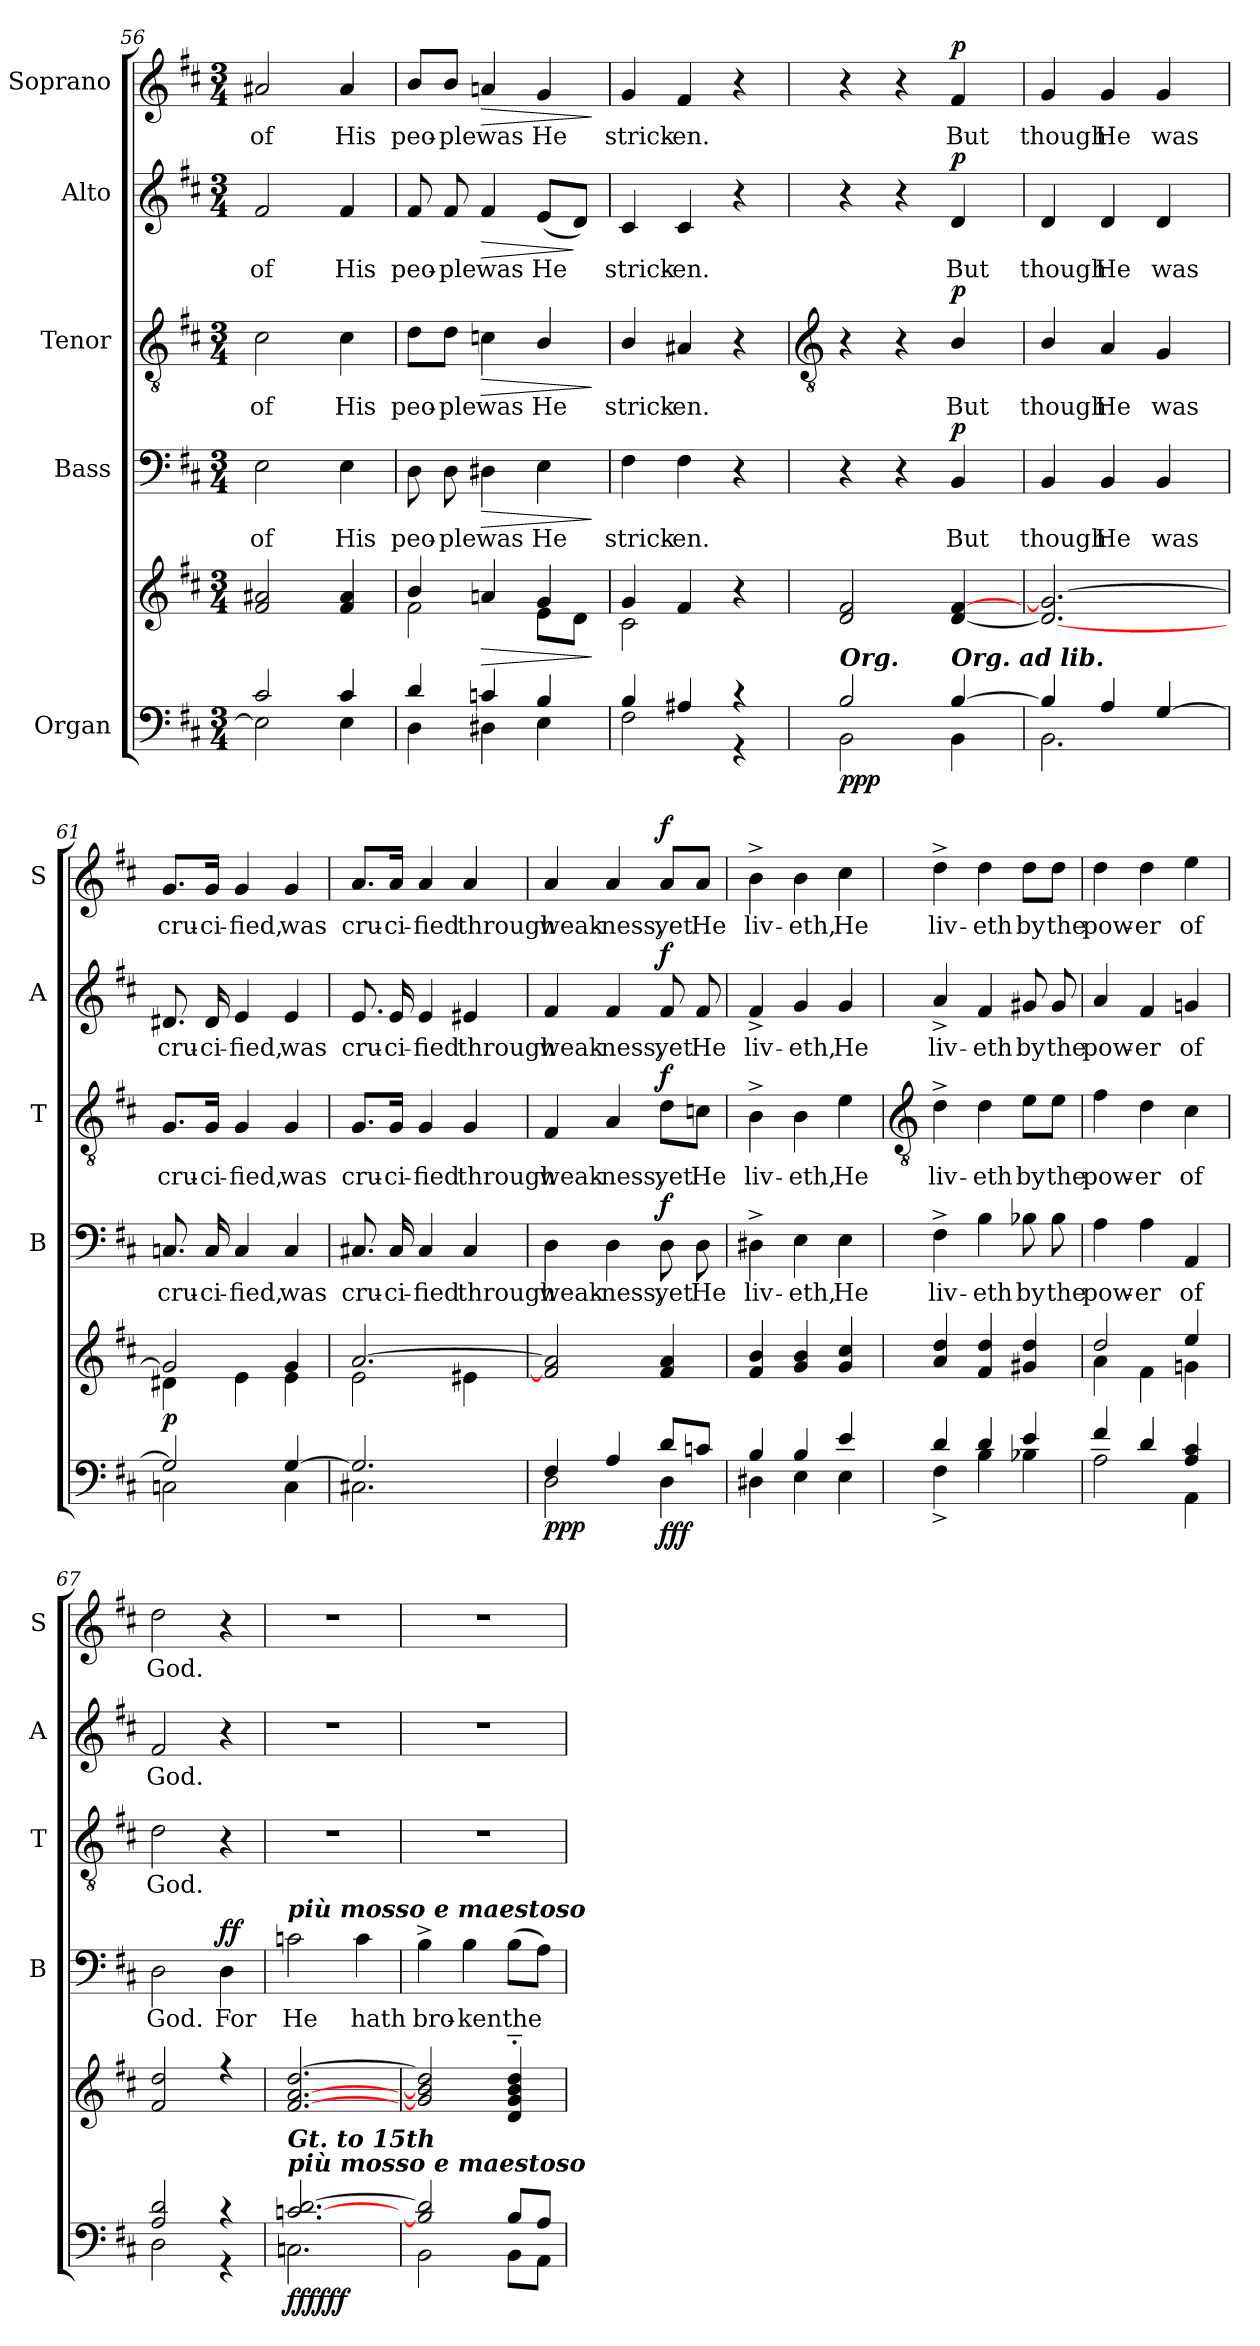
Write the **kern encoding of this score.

**kern	**kern	**dynam	**kern	**text	**dynam	**kern	**text	**dynam	**kern	**text	**dynam	**kern	**text	**dynam
*part5	*part5	*part5	*part4	*part4	*part4	*part3	*part3	*part3	*part2	*part2	*part2	*part1	*part1	*part1
*staff6	*staff5	*staff5/6	*staff4	*staff4	*staff4	*staff3	*staff3	*staff3	*staff2	*staff2	*staff2	*staff1	*staff1	*staff1
*I"Organ	*	*	*I"Bass	*	*	*I"Tenor	*	*	*I"Alto	*	*	*I"Soprano	*	*
*	*	*	*I'B	*	*	*I'T	*	*	*I'A	*	*	*I'S	*	*
*clefF4	*clefG2	*	*clefF4	*	*	*clefGv2	*	*	*clefG2	*	*	*clefG2	*	*
*k[f#c#]	*k[f#c#]	*	*k[f#c#]	*	*	*k[f#c#]	*	*	*k[f#c#]	*	*	*k[f#c#]	*	*
*D:	*D:	*	*D:	*	*	*D:	*	*	*D:	*	*	*D:	*	*
*M3/4	*M3/4	*	*M3/4	*	*	*M3/4	*	*	*M3/4	*	*	*M3/4	*	*
=56	=56	=56	=56	=56	=56	=56	=56	=56	=56	=56	=56	=56	=56	=56
*^	*^	*	*	*	*	*	*	*	*	*	*	*	*	*
!	!	!	!	!	!	!LO:LY:b	!	!	!LO:LY:b	!	!	!LO:LY:b	!	!	!LO:LY:b	!
2c#/	2E\]	2f#/ 2a#X/	2.ryy	.	2E	of	.	2c#	of	.	2f#	of	.	2a#X	of	.
!	!	!	!	!	!	!LO:LY:b	!	!	!LO:LY:b	!	!	!LO:LY:b	!	!	!LO:LY:b	!
4c#/	4E\	4f#/ 4a#/	.	.	4E	His	.	4c#	His	.	4f#	His	.	4a#	His	.
=57	=57	=57	=57	=57	=57	=57	=57	=57	=57	=57	=57	=57	=57	=57	=57	=57
!	!	!	!	!	!	!LO:LY:b	!	!	!LO:LY:b	!	!	!LO:LY:b	!	!	!LO:LY:b	!
4d/	4D\	4b/	2f#\	.	8D\	peo-	.	8d\L	peo-	.	8f#/	peo-	.	8b/L	peo-	.
!	!	!	!	!	!	!LO:LY:b	!	!	!LO:LY:b	!	!	!LO:LY:b	!	!	!LO:LY:b	!
.	.	.	.	.	8D\	-ple	.	8d\J	-ple	.	8f#/	-ple	.	8b/J	-ple	.
!	!	!	!	!LO:HP:b	!	!LO:LY:b	!LO:HP:b	!	!LO:LY:b	!LO:HP:b	!	!LO:LY:b	!LO:HP:b	!	!LO:LY:b	!LO:HP:b
4cn/	4D#X\	4an/	.	>	4D#X	was	>	4cn	was	>	4f#	was	>	4an	was	>
!	!	!	!	!	!	!LO:LY:b	!	!	!LO:LY:b	!	!	!LO:LY:b	!	!	!LO:LY:b	!
4B/	4E\	4g/	8e\L	.	4E	He	.	4B/	He	.	(<8eL	He	.	4g	He	.
.	.	.	8d\J	.	.	.	.	.	.	.	8dJ)	.	]	.	.	.
*v	*v	*	*	*	*	*	*	*	*	*	*	*	*	*	*	*
*	*v	*v	*	*	*	*	*	*	*	*	*	*	*	*	*
.	.	]	.	.	]	.	.	]	.	.	.	.	.	]
=58	=58	=58	=58	=58	=58	=58	=58	=58	=58	=58	=58	=58	=58	=58
*^	*^	*	*	*	*	*	*	*	*	*	*	*	*	*
!	!	!	!	!	!	!LO:LY:b	!	!	!LO:LY:b	!	!	!LO:LY:b	!	!	!LO:LY:b	!
4B/	2F#\	4g/	2c#\	.	4F#	strick-	.	4B/	strick-	.	4c#	strick-	.	4g	strick-	.
!	!	!	!	!	!	!LO:LY:b	!	!	!LO:LY:b	!	!	!LO:LY:b	!	!	!LO:LY:b	!
4A#X/	.	4f#/	.	.	4F#	-en.	.	4A#X	-en.	.	4c#	-en.	.	4f#	-en.	.
4r	4r	4r	4ryy	.	4r	.	.	4r	.	.	4r	.	.	4r	.	.
!!LO:LB:g=z
=59	=59	=59	=59	=59	=59	=59	=59	=59	=59	=59	=59	=59	=59	=59	=59	=59
*	*	*	*	*	*	*	*	*clefGv2	*	*	*	*	*	*	*	*
!LO:TX:a:Bi:t=Org.	!	!	!	!	!	!	!	!	!	!	!	!	!	!	!	!
!	!	!	!	!LO:DY:b=2	!	!	!	!	!	!	!	!	!	!	!	!
!	!	!	!	!LO:DY:n=1:b=2	!	!	!	!	!	!	!	!	!	!	!	!
!	!	!	!	!LO:DY:n=2:b	!	!	!	!	!	!	!	!	!	!	!	!
2B/	2BB\	2d/ 2f#/	2ryy	p p p	4r	.	.	4r	.	.	4r	.	.	4r	.	.
.	.	.	.	.	4r	.	.	4r	.	.	4r	.	.	4r	.	.
!LO:TX:a:Bi:t=Org. ad lib.	!	!	!	!	!	!	!	!	!	!	!	!	!	!	!	!
!	!	!	!	!	!	!LO:LY:b	!LO:DY:b	!	!LO:LY:b	!LO:DY:b	!	!LO:LY:b	!LO:DY:b	!	!LO:LY:b	!LO:DY:b
[4B/	4BB\	[4d/ [4f#/	8ryy	.	4BB	But	p	4B/	But	p	4d	But	p	4f#	But	p
.	.	.	8ryy	.	.	.	.	.	.	.	.	.	.	.	.	.
=60	=60	=60	=60	=60	=60	=60	=60	=60	=60	=60	=60	=60	=60	=60	=60	=60
!	!	!	!	!	!	!LO:LY:b	!	!	!LO:LY:b	!	!	!LO:LY:b	!	!	!LO:LY:b	!
4B/]	2.BB\	2.d/_ 2.g/_	2ryy	.	4BB	though	.	4B/	though	.	4d	though	.	4g	though	.
!	!	!	!	!	!	!LO:LY:b	!	!	!LO:LY:b	!	!	!LO:LY:b	!	!	!LO:LY:b	!
4A/	.	.	.	.	4BB	He	.	4A	He	.	4d	He	.	4g	He	.
!	!	!	!	!	!	!LO:LY:b	!	!	!LO:LY:b	!	!	!LO:LY:b	!	!	!LO:LY:b	!
[4G/	.	.	8ryy	.	4BB	was	.	4G	was	.	4d	was	.	4g	was	.
.	.	.	8ryy	.	.	.	.	.	.	.	.	.	.	.	.	.
=61	=61	=61	=61	=61	=61	=61	=61	=61	=61	=61	=61	=61	=61	=61	=61	=61
!	!	!	!	!LO:DY:b	!	!LO:LY:b	!	!	!LO:LY:b	!	!	!LO:LY:b	!	!	!LO:LY:b	!
2G/]	2Cn\	2g/]	4d#X\	p	8.Cn	cru-	.	8.G/L	cru-	.	8.d#X	cru-	.	8.g/L	cru-	.
!	!	!	!	!	!	!LO:LY:b	!	!	!LO:LY:b	!	!	!LO:LY:b	!	!	!LO:LY:b	!
.	.	.	.	.	16C	-ci-	.	16G/Jk	-ci-	.	16d#	-ci-	.	16g/Jk	-ci-	.
!	!	!	!	!	!	!LO:LY:b	!	!	!LO:LY:b	!	!	!LO:LY:b	!	!	!LO:LY:b	!
.	.	.	4e\	.	4C	-fied,	.	4G	-fied,	.	4e	-fied,	.	4g	-fied,	.
!	!	!	!	!	!	!LO:LY:b	!	!	!LO:LY:b	!	!	!LO:LY:b	!	!	!LO:LY:b	!
[4G/	4C\	4g/	4e\	.	4C	was	.	4G	was	.	4e	was	.	4g	was	.
=62	=62	=62	=62	=62	=62	=62	=62	=62	=62	=62	=62	=62	=62	=62	=62	=62
!	!	!	!	!	!	!LO:LY:b	!	!	!LO:LY:b	!	!	!LO:LY:b	!	!	!LO:LY:b	!
2.G/]	2.C#X\	[2.a/	2e\	.	8.C#X	cru-	.	8.G/L	cru-	.	8.e	cru-	.	8.a/L	cru-	.
!	!	!	!	!	!	!LO:LY:b	!	!	!LO:LY:b	!	!	!LO:LY:b	!	!	!LO:LY:b	!
.	.	.	.	.	16C#	-ci-	.	16G/Jk	-ci-	.	16e	-ci-	.	16a/Jk	-ci-	.
!	!	!	!	!	!	!LO:LY:b	!	!	!LO:LY:b	!	!	!LO:LY:b	!	!	!LO:LY:b	!
.	.	.	.	.	4C#	-fied	.	4G	-fied	.	4e	-fied	.	4a	-fied	.
!	!	!	!	!	!	!LO:LY:b	!	!	!LO:LY:b	!	!	!LO:LY:b	!	!	!LO:LY:b	!
.	.	.	4e#X\	.	4C#	through	.	4G	through	.	4e#X	through	.	4a	through	.
=63	=63	=63	=63	=63	=63	=63	=63	=63	=63	=63	=63	=63	=63	=63	=63	=63
!	!	!	!	!LO:DY:b=2	!	!LO:LY:b	!	!	!LO:LY:b	!	!	!LO:LY:b	!	!	!LO:LY:b	!
!	!	!	!	!LO:DY:n=1:b=2	!	!	!	!	!	!	!	!	!	!	!	!
!	!	!	!	!LO:DY:n=2:b	!	!	!	!	!	!	!	!	!	!	!	!
4F#/	2D\	2f#/] 2a/]	2.ryy	p p p	4D	weak-	.	4F#	weak-	.	4f#	weak-	.	4a	weak-	.
!	!	!	!	!	!	!LO:LY:b	!	!	!LO:LY:b	!	!	!LO:LY:b	!	!	!LO:LY:b	!
4A/	.	.	.	.	4D	-ness,	.	4A	-ness,	.	4f#	-ness,	.	4a	-ness,	.
!	!	!	!	!LO:DY:n=3:b=2	!	!LO:LY:b	!	!	!LO:LY:b	!	!	!LO:LY:b	!	!	!LO:LY:b	!
!	!	!	!	!LO:DY:n=4:b=2	!	!	!	!	!	!	!	!	!	!	!	!
!	!	!	!	!LO:DY:n=5:b	!	!	!LO:DY:b	!	!	!LO:DY:b	!	!	!LO:DY:b	!	!	!LO:DY:b
8d/L	4D\	4f#/ 4a/	.	f f f	8D	yet	f	8d\L	yet	f	8f#	yet	f	8a/L	yet	f
!	!	!	!	!	!	!LO:LY:b	!	!	!LO:LY:b	!	!	!LO:LY:b	!	!	!LO:LY:b	!
8cn/J	.	.	.	.	8D	He	.	8cn\J	He	.	8f#	He	.	8a/J	He	.
=64	=64	=64	=64	=64	=64	=64	=64	=64	=64	=64	=64	=64	=64	=64	=64	=64
!	!	!	!	!	!	!LO:LY:b	!	!	!LO:LY:b	!	!	!LO:LY:b	!	!	!LO:LY:b	!
4B/	4D#X\	4f#/ 4b/	2.ryy	.	4D#X^	liv-	.	4B^	liv-	.	4f#^	liv-	.	4b^	liv-	.
!	!	!	!	!	!	!LO:LY:b	!	!	!LO:LY:b	!	!	!LO:LY:b	!	!	!LO:LY:b	!
4B/	4E\	4g/ 4b/	.	.	4E	-eth,	.	4B	-eth,	.	4g	-eth,	.	4b	-eth,	.
!	!	!	!	!	!	!LO:LY:b	!	!	!LO:LY:b	!	!	!LO:LY:b	!	!	!LO:LY:b	!
4e/	4E\	4g/ 4cc#/	.	.	4E	He	.	4e	He	.	4g	He	.	4cc#	He	.
!!LO:LB:g=z
=65	=65	=65	=65	=65	=65	=65	=65	=65	=65	=65	=65	=65	=65	=65	=65	=65
*	*	*	*	*	*	*	*	*clefGv2	*	*	*	*	*	*	*	*
!	!	!	!	!	!	!LO:LY:b	!	!	!LO:LY:b	!	!	!LO:LY:b	!	!	!LO:LY:b	!
4d/	4F#^\	4a 4dd	2.ryy	.	4F#^	liv-	.	4d^	liv-	.	4a^	liv-	.	4dd^	liv-	.
!	!	!	!	!	!	!LO:LY:b	!	!	!LO:LY:b	!	!	!LO:LY:b	!	!	!LO:LY:b	!
4d/	4B\	4f# 4dd	.	.	4B	-eth	.	4d	-eth	.	4f#	-eth	.	4dd	-eth	.
!	!	!	!	!	!	!LO:LY:b	!	!	!LO:LY:b	!	!	!LO:LY:b	!	!	!LO:LY:b	!
4e/	4B-X\	4g#X 4dd	.	.	8B-X	by	.	8e\L	by	.	8g#X	by	.	8dd\L	by	.
!	!	!	!	!	!	!LO:LY:b	!	!	!LO:LY:b	!	!	!LO:LY:b	!	!	!LO:LY:b	!
.	.	.	.	.	8B-	the	.	8e\J	the	.	8g#	the	.	8dd\J	the	.
=66	=66	=66	=66	=66	=66	=66	=66	=66	=66	=66	=66	=66	=66	=66	=66	=66
!	!	!	!	!	!	!LO:LY:b	!	!	!LO:LY:b	!	!	!LO:LY:b	!	!	!LO:LY:b	!
4f#/	2A\	2dd/	4a\	.	4A	pow-	.	4f#	pow-	.	4a	pow-	.	4dd	pow-	.
!	!	!	!	!	!	!LO:LY:b	!	!	!LO:LY:b	!	!	!LO:LY:b	!	!	!LO:LY:b	!
4d/	.	.	4f#\	.	4A	-er	.	4d	-er	.	4f#	-er	.	4dd	-er	.
!	!	!	!	!	!	!LO:LY:b	!	!	!LO:LY:b	!	!	!LO:LY:b	!	!	!LO:LY:b	!
4A/ 4c#/	4AA\	4ee/	4gn\	.	4AA	of	.	4c#	of	.	4gn	of	.	4ee	of	.
=67	=67	=67	=67	=67	=67	=67	=67	=67	=67	=67	=67	=67	=67	=67	=67	=67
!	!	!	!	!	!	!LO:LY:b	!	!	!LO:LY:b	!	!	!LO:LY:b	!	!	!LO:LY:b	!
2A/ 2d/	2D\	2f# 2dd	2.ryy	.	2D	God.	.	2d	God.	.	2f#	God.	.	2dd	God.	.
!	!	!	!	!	!	!LO:LY:b	!LO:DY:b	!	!	!	!	!	!	!	!	!
4r	4r	4r	.	.	4D	For	ff	4r	.	.	4r	.	.	4r	.	.
=68	=68	=68	=68	=68	=68	=68	=68	=68	=68	=68	=68	=68	=68	=68	=68	=68
!	!	!	!	!	!LO:TX:a:Bi:t=più mosso e maestoso	!	!	!	!	!	!	!	!	!	!	!
!LO:TX:a:Bi:t=più mosso e maestoso	!	!	!	!	!	!	!	!	!	!	!	!	!	!	!	!
!LO:TX:a:Bi:t=Gt. to 15th	!	!	!	!	!	!	!	!	!	!	!	!	!	!	!	!
!	!	!	!LO:N:vis=1	!LO:DY:b=2	!	!LO:LY:b	!	!LO:N:vis=1	!	!	!LO:N:vis=1	!	!	!LO:N:vis=1	!	!
!	!	!	!	!LO:DY:n=1:b=2	!	!	!	!	!	!	!	!	!	!	!	!
!	!	!	!	!LO:DY:n=2:b	!	!	!	!	!	!	!	!	!	!	!	!
[2.cn/ [2.d/	2.Cn\	[2.f# [2.a [2.dd	2.ryy	ff ff ff	2cn	He	.	2.r	.	.	2.r	.	.	2.r	.	.
!	!	!	!	!	!	!LO:LY:b	!	!	!	!	!	!	!	!	!	!
.	.	.	.	.	4c	hath	.	.	.	.	.	.	.	.	.	.
=69	=69	=69	=69	=69	=69	=69	=69	=69	=69	=69	=69	=69	=69	=69	=69	=69
!	!	!	!LO:N:vis=1	!	!	!LO:LY:b	!	!LO:N:vis=1	!	!	!LO:N:vis=1	!	!	!LO:N:vis=1	!	!
2B/] 2d/]	2BB\	2g] 2b] 2dd]	2.ryy	.	4B^	bro-	.	2.r	.	.	2.r	.	.	2.r	.	.
!	!	!	!	!	!	!LO:LY:b	!	!	!	!	!	!	!	!	!	!
.	.	.	.	.	4B	-ken	.	.	.	.	.	.	.	.	.	.
!	!	!	!	!	!	!LO:LY:b	!	!	!	!	!	!	!	!	!	!
8B/L	8BB\L	4d'~ 4g'~ 4b'~ 4dd'~	.	.	(>8BL	the	.	.	.	.	.	.	.	.	.	.
8A/J	8AA\J	.	.	.	8AJ)	.	.	.	.	.	.	.	.	.	.	.
*v	*v	*	*	*	*	*	*	*	*	*	*	*	*	*	*	*
*	*v	*v	*	*	*	*	*	*	*	*	*	*	*	*	*
=	=	=	=	=	=	=	=	=	=	=	=	=	=	=
*-	*-	*-	*-	*-	*-	*-	*-	*-	*-	*-	*-	*-	*-	*-
